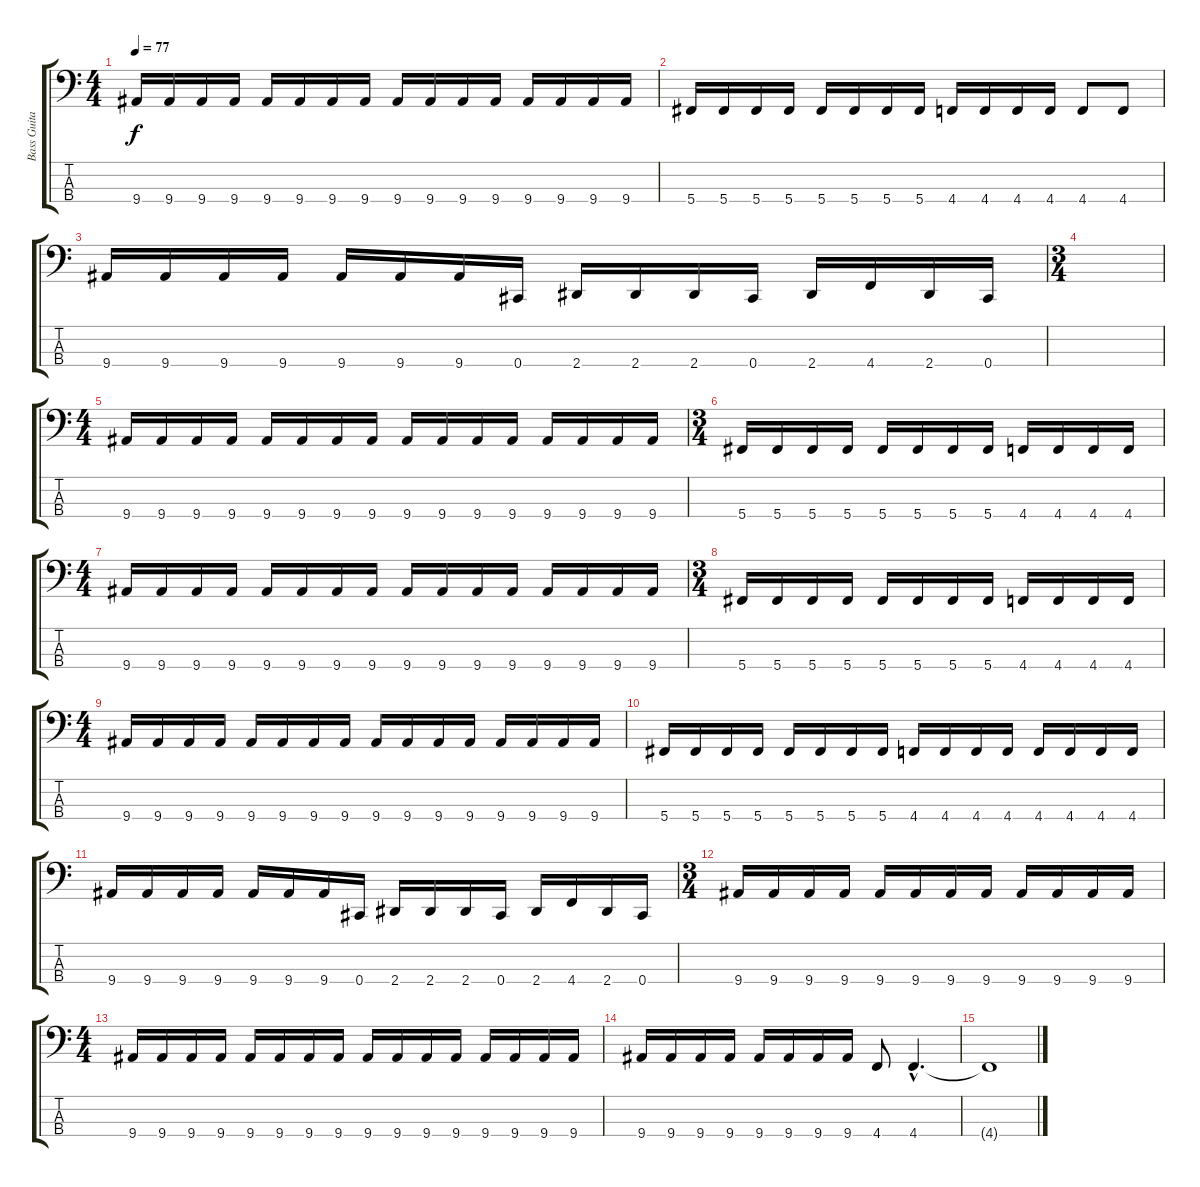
\track ("Bass Guitar" "Bass Guita") {instrument acousticguitarnylon}
\staff {score tabs}
\tuning (Gb2 Db2 Ab1 Db1) {hide}
\ts (4 4)
\tempo 77
\clef f4
\ks c
9.4.16{dy f} 9.4.16 9.4.16 9.4.16 9.4.16 9.4.16 9.4.16 9.4.16 9.4.16 9.4.16 9.4.16 9.4.16 9.4.16 9.4.16 9.4.16 9.4.16 |
5.4.16 5.4.16 5.4.16 5.4.16 5.4.16 5.4.16 5.4.16 5.4.16 4.4.16 4.4.16 4.4.16 4.4.16 4.4.8 4.4.8 |
9.4.16 9.4.16 9.4.16 9.4.16 9.4.16 9.4.16 9.4.16 0.4.16 2.4.16 2.4.16 2.4.16 0.4.16 2.4.16 4.4.16 2.4.16 0.4.16 |
\ts (3 4)
|
\ts (4 4)
9.4.16 9.4.16 9.4.16 9.4.16 9.4.16 9.4.16 9.4.16 9.4.16 9.4.16 9.4.16 9.4.16 9.4.16 9.4.16 9.4.16 9.4.16 9.4.16 |
\ts (3 4)
5.4.16 5.4.16 5.4.16 5.4.16 5.4.16 5.4.16 5.4.16 5.4.16 4.4.16 4.4.16 4.4.16 4.4.16 |
\ts (4 4)
9.4.16 9.4.16 9.4.16 9.4.16 9.4.16 9.4.16 9.4.16 9.4.16 9.4.16 9.4.16 9.4.16 9.4.16 9.4.16 9.4.16 9.4.16 9.4.16 |
\ts (3 4)
5.4.16 5.4.16 5.4.16 5.4.16 5.4.16 5.4.16 5.4.16 5.4.16 4.4.16 4.4.16 4.4.16 4.4.16 |
\ts (4 4)
9.4.16 9.4.16 9.4.16 9.4.16 9.4.16 9.4.16 9.4.16 9.4.16 9.4.16 9.4.16 9.4.16 9.4.16 9.4.16 9.4.16 9.4.16 9.4.16 |
5.4.16 5.4.16 5.4.16 5.4.16 5.4.16 5.4.16 5.4.16 5.4.16 4.4.16 4.4.16 4.4.16 4.4.16 4.4.16 4.4.16 4.4.16 4.4.16 |
9.4.16 9.4.16 9.4.16 9.4.16 9.4.16 9.4.16 9.4.16 0.4.16 2.4.16 2.4.16 2.4.16 0.4.16 2.4.16 4.4.16 2.4.16 0.4.16 |
\ts (3 4)
9.4.16 9.4.16 9.4.16 9.4.16 9.4.16 9.4.16 9.4.16 9.4.16 9.4.16 9.4.16 9.4.16 9.4.16 |
\ts (4 4)
9.4.16 9.4.16 9.4.16 9.4.16 9.4.16 9.4.16 9.4.16 9.4.16 9.4.16 9.4.16 9.4.16 9.4.16 9.4.16 9.4.16 9.4.16 9.4.16 |
9.4.16 9.4.16 9.4.16 9.4.16 9.4.16 9.4.16 9.4.16 9.4.16 4.4.8 4.4{hac}.4{d} |
4.4{t}.1
